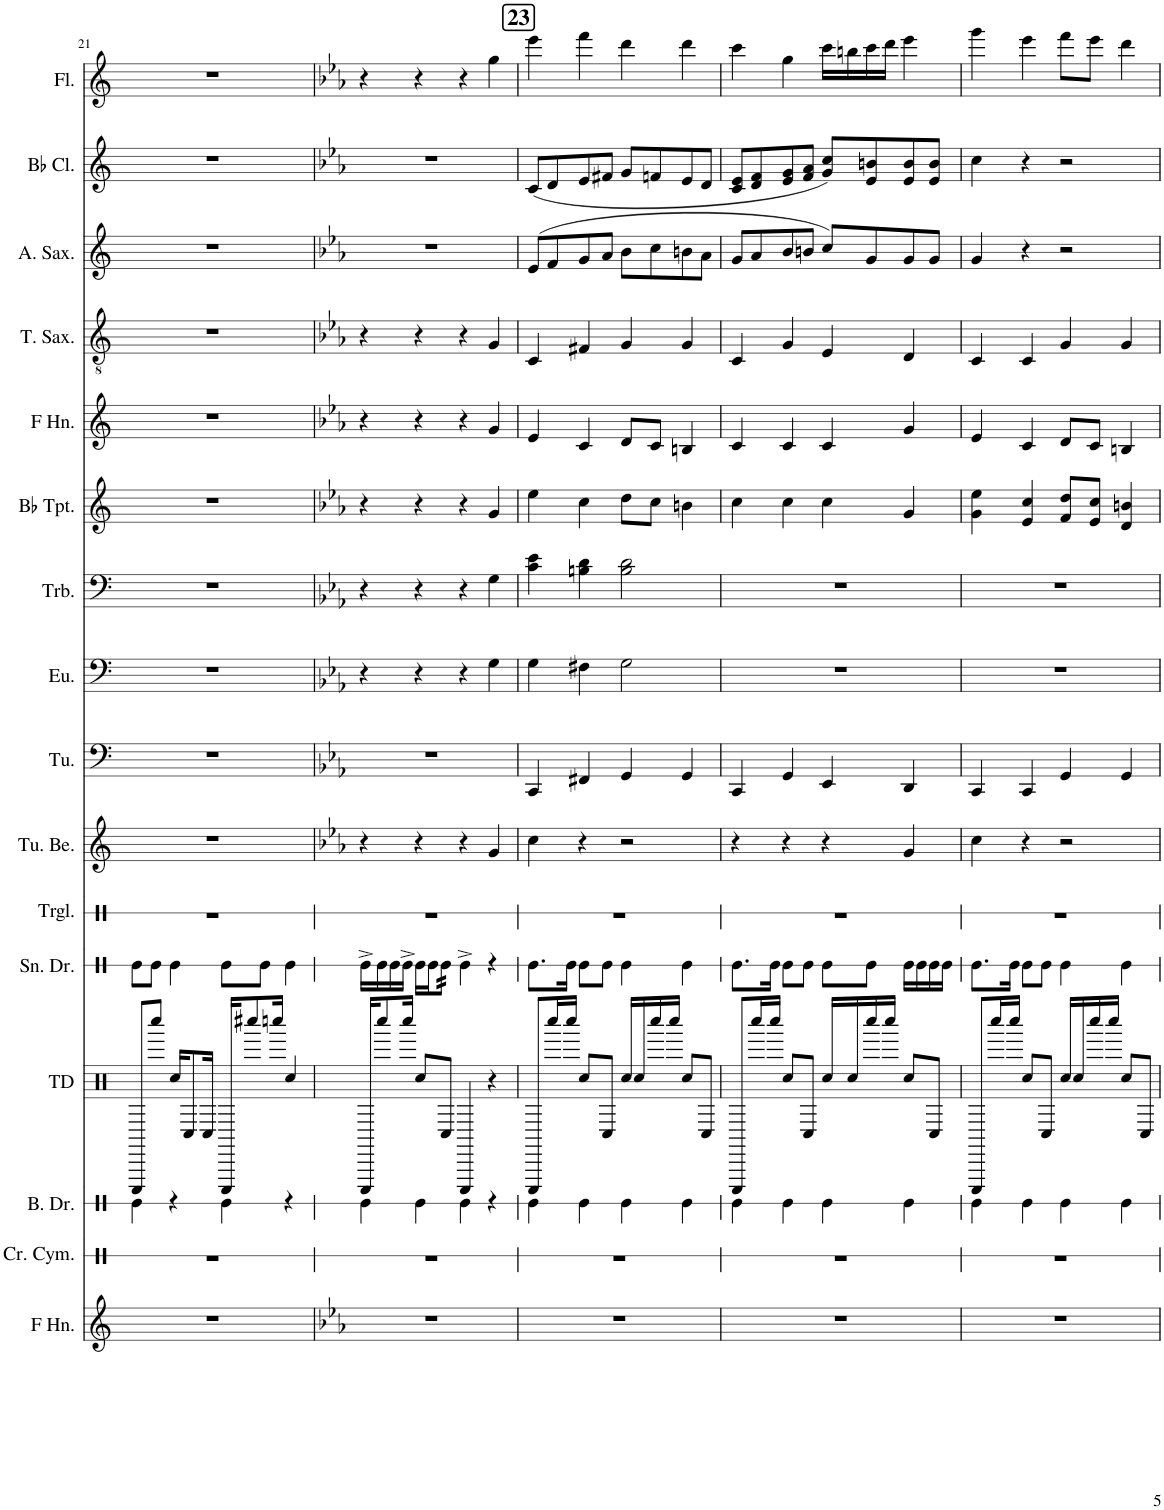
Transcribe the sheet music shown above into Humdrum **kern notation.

**kern	**kern	**kern	**kern	**kern	**kern	**kern	**kern	**kern	**kern	**kern	**kern	**kern	**kern	**kern	**kern
*part16	*part15	*part14	*part13	*part12	*part11	*part10	*part9	*part8	*part7	*part6	*part5	*part4	*part3	*part2	*part1
*staff16	*staff15	*staff14	*staff13	*staff12	*staff11	*staff10	*staff9	*staff8	*staff7	*staff6	*staff5	*staff4	*staff3	*staff2	*staff1
*I"Horn in F	*I"Crash Cymbal	*I"Bass Drum	*I"Tenor Drums	*I"Snare Drum	*I"Triangle	*I"Tubular Bells	*I"Tuba	*I"Euphonium	*I"Trombone	*I"Bb Trumpet	*I"Horn in F	*I"Tenor Saxophone	*I"Alto Saxophone	*I"Bb Clarinet	*I"Flute
*	*I'Cr. Cym.	*I'B. Dr.	*I'TD	*I'Sn. Dr.	*I'Trgl.	*I'Tu. Be.	*I'Tu.	*I'Eu.	*I'Trb.	*I'Bb Tpt.	*	*I'T. Sax.	*I'A. Sax.	*I'Bb Cl.	*I'Fl.
!!LO:PB:g=z
*clefG2	*clefX	*clefX	*clefX	*clefX	*clefX	*clefG2	*clefF4	*clefF4	*clefF4	*clefG2	*clefG2	*clefGv2	*clefG2	*clefG2	*clefG2
*ITrd4c7	*	*	*	*	*	*	*	*	*	*ITrd1c2	*ITrd4c7	*ITrd8c14	*ITrd5c9	*ITrd1c2	*
*k[]	*k[]	*k[]	*k[]	*k[]	*k[]	*k[]	*k[]	*k[]	*k[]	*k[]	*k[]	*k[]	*k[]	*k[]	*k[]
*M4/4	*M4/4	*M4/4	*M4/4	*M4/4	*M4/4	*M4/4	*M4/4	*M4/4	*M4/4	*M4/4	*M4/4	*M4/4	*M4/4	*M4/4	*M4/4
=21	=21	=21	=21	=21	=21	=21	=21	=21	=21	=21	=21	=21	=21	=21	=21
1r	1r	4Re\	8CCC/L	8Re\L	1r	1r	1r	1r	1r	1r	1r	1r	1r	1r	1r
.	.	.	8cccc/J	8Re\J	.	.	.	.	.	.	.	.	.	.	.
.	.	4r	16cc/KL	4Re\	.	.	.	.	.	.	.	.	.	.	.
.	.	.	8C/	.	.	.	.	.	.	.	.	.	.	.	.
.	.	.	16C/Jk	.	.	.	.	.	.	.	.	.	.	.	.
.	.	4Re\	16CCC/KL	8Re\L	.	.	.	.	.	.	.	.	.	.	.
.	.	.	8cccc#X/	.	.	.	.	.	.	.	.	.	.	.	.
.	.	.	.	8Re\J	.	.	.	.	.	.	.	.	.	.	.
.	.	.	16ccccn/Jk	.	.	.	.	.	.	.	.	.	.	.	.
.	.	4r	4cc/	4Re\	.	.	.	.	.	.	.	.	.	.	.
=22	=22	=22	=22	=22	=22	=22	=22	=22	=22	=22	=22	=22	=22	=22	=22
*k[b-e-a-]	*	*	*	*	*	*k[b-e-a-]	*k[b-e-a-]	*k[b-e-a-]	*k[b-e-a-]	*k[b-e-a-]	*k[b-e-a-]	*k[b-e-a-]	*k[b-e-a-]	*k[b-e-a-]	*k[b-e-a-]
1r	1r	4Re\	16CCC/KL	16Re^\LL	1r	4r	1r	4r	4r	4r	4r	4r	1r	1r	4r
.	.	.	8cccc/	16Re\	.	.	.	.	.	.	.	.	.	.	.
.	.	.	.	16Re\	.	.	.	.	.	.	.	.	.	.	.
.	.	.	16cccc/Jk	16Re^\JJ	.	.	.	.	.	.	.	.	.	.	.
.	.	4Re\	8cc/L	16Re\LL	.	4r	.	4r	4r	4r	4r	4r	.	.	4r
.	.	.	.	16Re\J	.	.	.	.	.	.	.	.	.	.	.
*	*	*	*	*tremolo	*	*	*	*	*	*	*	*	*	*	*
.	.	.	8C/J	32Re\	.	.	.	.	.	.	.	.	.	.	.
.	.	.	.	32Re\	.	.	.	.	.	.	.	.	.	.	.
.	.	.	.	32Re\	.	.	.	.	.	.	.	.	.	.	.
.	.	.	.	32Re\JJJ	.	.	.	.	.	.	.	.	.	.	.
*	*	*	*	*Xtremolo	*	*	*	*	*	*	*	*	*	*	*
.	.	4Re\	4CCC/	4Re^\	.	4r	.	4r	4r	4r	4r	4r	.	.	4r
.	.	4r	4r	4r	.	4g/	.	4G\	4G\	4g/	4g/	4G/	.	.	4gg\
!!LO:REH:place=s1:a:B:cj:fs=14:t=23
=23	=23	=23	=23	=23	=23	=23	=23	=23	=23	=23	=23	=23	=23	=23	=23
1r	1r	4Re\	8CCC/L	8.Re\L	1r	4cc\	4CC/	4G\	4c\ 4e-\	4ee-\	4e-/	4C/	(8e-/L	(8c/L	4eee-\
.	.	.	16cccc/L	.	.	.	.	.	.	.	.	.	8f/	8d/	.
.	.	.	16cccc/JJ	16Re\Jk	.	.	.	.	.	.	.	.	.	.	.
.	.	4Re\	8cc/L	8Re\L	.	4r	4FF#X/	4F#X\	4Bn\ 4d\	4cc\	4c/	4F#X/	8g/	8e-/	4fff\
.	.	.	8C/J	8Re\J	.	.	.	.	.	.	.	.	8a-/J	8f#X/J	.
.	.	4Re\	16cc/LL	4Re\	.	2r	4GG/	2G\	2B\ 2d\	8dd\L	8d/L	4G/	8b-\L	8g/L	4ddd\
.	.	.	16cc/	.	.	.	.	.	.	.	.	.	.	.	.
.	.	.	16cccc/	.	.	.	.	.	.	8cc\J	8c/J	.	8cc\	8fn/	.
.	.	.	16cccc/JJ	.	.	.	.	.	.	.	.	.	.	.	.
.	.	4Re\	8cc/L	4Re\	.	.	4GG/	.	.	4bn\	4Bn/	4G/	8bn\	8e-/	4ddd\
.	.	.	8C/J	.	.	.	.	.	.	.	.	.	8a-\J	8d/J	.
=24	=24	=24	=24	=24	=24	=24	=24	=24	=24	=24	=24	=24	=24	=24	=24
1r	1r	4Re\	8CCC/L	8.Re\L	1r	4r	4CC/	1r	1r	4cc\	4c/	4C/	8g/L	8c/ 8e-/L	4ccc\
.	.	.	16cccc/L	.	.	.	.	.	.	.	.	.	8a-/	8d/ 8f/	.
.	.	.	16cccc/JJ	16Re\Jk	.	.	.	.	.	.	.	.	.	.	.
.	.	4Re\	8cc/L	8Re\L	.	4r	4GG/	.	.	4cc\	4c/	4G/	8b-/	8e-/ 8g/	4gg\
.	.	.	8C/J	8Re\J	.	.	.	.	.	.	.	.	8bn/J	8f/ 8a-/J	.
.	.	4Re\	16cc/LL	8Re\L	.	4r	4EE-/	.	.	4cc\	4c/	4E-/	8cc/L)	8g/ 8cc/L)	16ccc\LL
.	.	.	16cc/	.	.	.	.	.	.	.	.	.	.	.	16bbn\
.	.	.	16cccc/	8Re\J	.	.	.	.	.	.	.	.	8g/	8e-/ 8bn/	16ccc\
.	.	.	16cccc/JJ	.	.	.	.	.	.	.	.	.	.	.	16ddd\JJ
.	.	4Re\	8cc/L	16Re\LL	.	4g/	4DD/	.	.	4g/	4g/	4D/	8g/	8e-/ 8b/	4eee-\
.	.	.	.	16Re\	.	.	.	.	.	.	.	.	.	.	.
.	.	.	8C/J	16Re\	.	.	.	.	.	.	.	.	8g/J	8e-/ 8b/J	.
.	.	.	.	16Re\JJ	.	.	.	.	.	.	.	.	.	.	.
=25	=25	=25	=25	=25	=25	=25	=25	=25	=25	=25	=25	=25	=25	=25	=25
1r	1r	4Re\	8CCC/L	8.Re\L	1r	4cc\	4CC/	1r	1r	4g\ 4ee-\	4e-/	4C/	4g/	4cc\	4ggg\
.	.	.	16cccc/L	.	.	.	.	.	.	.	.	.	.	.	.
.	.	.	16cccc/JJ	16Re\Jk	.	.	.	.	.	.	.	.	.	.	.
.	.	4Re\	8cc/L	8Re\L	.	4r	4CC/	.	.	4e-/ 4cc/	4c/	4C/	4r	4r	4eee-\
.	.	.	8C/J	8Re\J	.	.	.	.	.	.	.	.	.	.	.
.	.	4Re\	16cc/LL	4Re\	.	2r	4GG/	.	.	8f/ 8dd/L	8d/L	4G/	2r	2r	8fff\L
.	.	.	16cc/	.	.	.	.	.	.	.	.	.	.	.	.
.	.	.	16cccc/	.	.	.	.	.	.	8e-/ 8cc/J	8c/J	.	.	.	8eee-\J
.	.	.	16cccc/JJ	.	.	.	.	.	.	.	.	.	.	.	.
.	.	4Re\	8cc/L	4Re\	.	.	4GG/	.	.	4d/ 4bn/	4Bn/	4G/	.	.	4ddd\
.	.	.	8C/J	.	.	.	.	.	.	.	.	.	.	.	.
=	=	=	=	=	=	=	=	=	=	=	=	=	=	=	=
*-	*-	*-	*-	*-	*-	*-	*-	*-	*-	*-	*-	*-	*-	*-	*-
